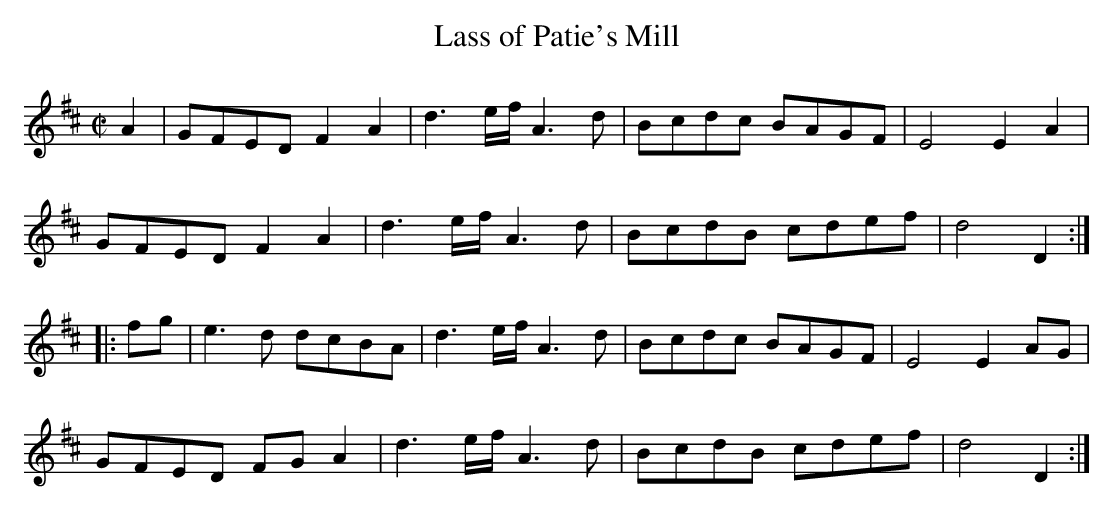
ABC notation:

X:1
T:Lass of Patie's Mill
M:C|
L:1/8
K:D
A2| GFED F2A2|d3 e/f/ A3d| Bcdc BAGF | E4 E2A2 |
GFED F2A2 | d3e/f/ A3d |BcdB cdef|d4 D2:|
|: fg | e3 d dcBA | d3 e/f/ A3d | Bcdc BAGF | E4 E2 AG |
GFED FG A2 | d3 e/f/ A3d | BcdB cdef | d4 D2 :|
